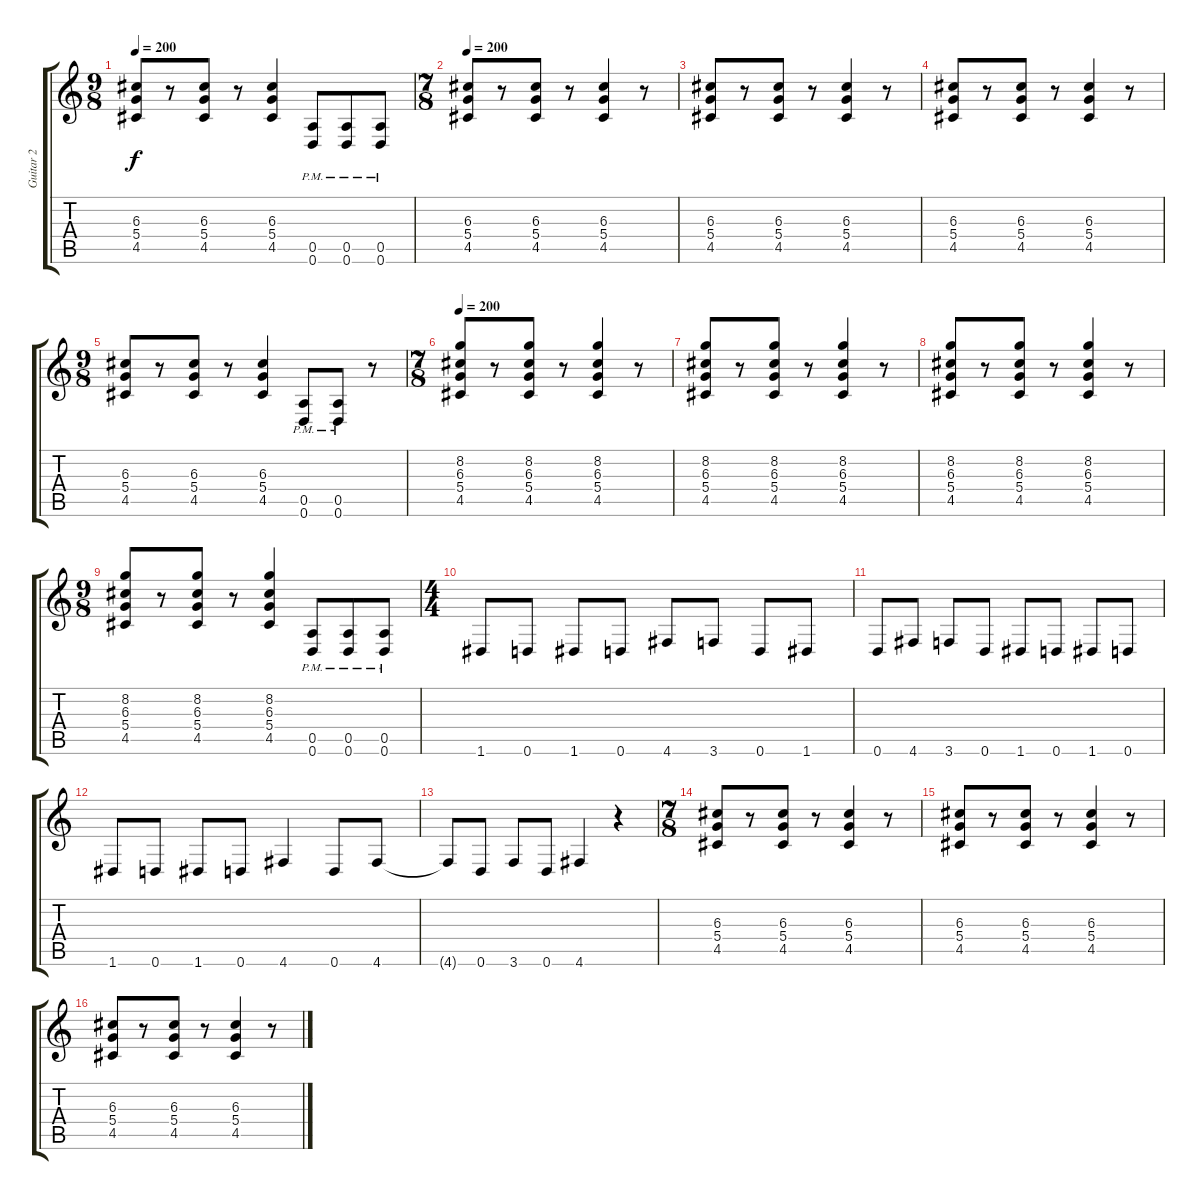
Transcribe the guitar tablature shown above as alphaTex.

\track ("Guitar 2" "Guitar 2") {instrument overdrivenguitar}
\staff {score tabs}
\tuning (E4 B3 G3 D3 A2 D2) {hide}
\ts (9 8)
\tempo 200
\clef g2
\ks c
(6.3 5.4 4.5).8{dy f} r.8 (6.3 5.4 4.5).8 r.8 (6.3 5.4 4.5).4 (0.5{pm} 0.6{pm}).8 (0.5{pm} 0.6{pm}).8 (0.5{pm} 0.6{pm}).8 |
\ts (7 8)
\tempo 200
(6.3 5.4 4.5).8 r.8 (6.3 5.4 4.5).8 r.8 (6.3 5.4 4.5).4 r.8 |
(6.3 5.4 4.5).8 r.8 (6.3 5.4 4.5).8 r.8 (6.3 5.4 4.5).4 r.8 |
(6.3 5.4 4.5).8 r.8 (6.3 5.4 4.5).8 r.8 (6.3 5.4 4.5).4 r.8 |
\ts (9 8)
(6.3 5.4 4.5).8 r.8 (6.3 5.4 4.5).8 r.8 (6.3 5.4 4.5).4 (0.5{pm} 0.6{pm}).8 (0.5{pm} 0.6{pm}).8 r.8 |
\ts (7 8)
\tempo 200
(8.2 6.3 5.4 4.5).8 r.8 (8.2 6.3 5.4 4.5).8 r.8 (8.2 6.3 5.4 4.5).4 r.8 |
(8.2 6.3 5.4 4.5).8 r.8 (8.2 6.3 5.4 4.5).8 r.8 (8.2 6.3 5.4 4.5).4 r.8 |
(8.2 6.3 5.4 4.5).8 r.8 (8.2 6.3 5.4 4.5).8 r.8 (8.2 6.3 5.4 4.5).4 r.8 |
\ts (9 8)
(8.2 6.3 5.4 4.5).8 r.8 (8.2 6.3 5.4 4.5).8 r.8 (8.2 6.3 5.4 4.5).4 (0.5{pm} 0.6{pm}).8 (0.5{pm} 0.6{pm}).8 (0.5{pm} 0.6{pm}).8 |
\ts (4 4)
1.6.8 0.6.8 1.6.8 0.6.8 4.6.8 3.6.8 0.6.8 1.6.8 |
0.6.8 4.6.8 3.6.8 0.6.8 1.6.8 0.6.8 1.6.8 0.6.8 |
1.6.8 0.6.8 1.6.8 0.6.8 4.6.4 0.6.8 4.6.8 |
4.6{t}.8 0.6.8 3.6.8 0.6.8 4.6.4 r.4 |
\ts (7 8)
(6.3 5.4 4.5).8 r.8 (6.3 5.4 4.5).8 r.8 (6.3 5.4 4.5).4 r.8 |
(6.3 5.4 4.5).8 r.8 (6.3 5.4 4.5).8 r.8 (6.3 5.4 4.5).4 r.8 |
(6.3 5.4 4.5).8 r.8 (6.3 5.4 4.5).8 r.8 (6.3 5.4 4.5).4 r.8
